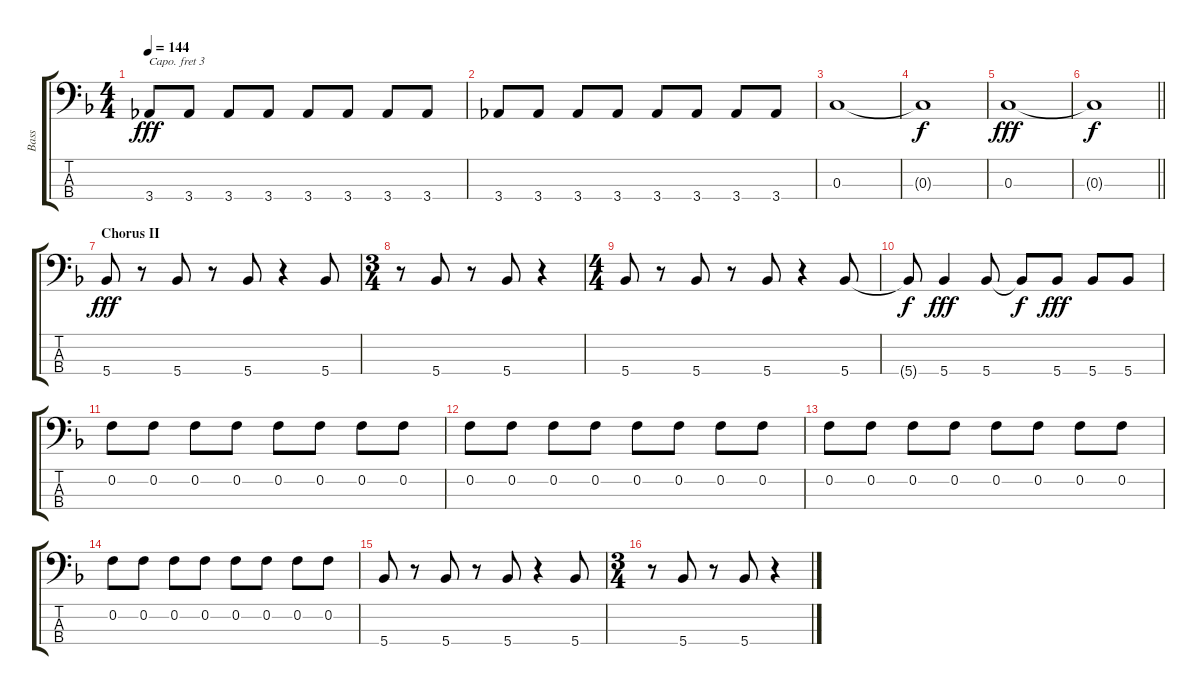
\track ("Bass" "Bass") {instrument electricbassfinger}
\staff {score tabs}
\capo 3
\tuning (G2 D2 A1 D1) {hide}
\ts (4 4)
\tempo 144
\clef f4
\ks f
3.4.8{dy fff} 3.4.8 3.4.8 3.4.8 3.4.8 3.4.8 3.4.8 3.4.8 |
3.4.8 3.4.8 3.4.8 3.4.8 3.4.8 3.4.8 3.4.8 3.4.8 |
0.3.1 |
0.3{t}.1{dy f} |
0.3.1{dy fff} |
\barLineRight lightlight
0.3{t}.1{dy f} |
\section ("" "Chorus II")
5.4.8{dy fff} r.8 5.4.8 r.8 5.4.8 r.4 5.4.8 |
\ts (3 4)
r.8 5.4.8 r.8 5.4.8 r.4 |
\ts (4 4)
5.4.8 r.8 5.4.8 r.8 5.4.8 r.4 5.4.8 |
5.4{t}.8{dy f} 5.4.4{dy fff} 5.4.8 5.4{t}.8{dy f} 5.4.8{dy fff} 5.4.8 5.4.8 |
0.2.8 0.2.8 0.2.8 0.2.8 0.2.8 0.2.8 0.2.8 0.2.8 |
0.2.8 0.2.8 0.2.8 0.2.8 0.2.8 0.2.8 0.2.8 0.2.8 |
0.2.8 0.2.8 0.2.8 0.2.8 0.2.8 0.2.8 0.2.8 0.2.8 |
0.2.8 0.2.8 0.2.8 0.2.8 0.2.8 0.2.8 0.2.8 0.2.8 |
5.4.8 r.8 5.4.8 r.8 5.4.8 r.4 5.4.8 |
\ts (3 4)
r.8 5.4.8 r.8 5.4.8 r.4
